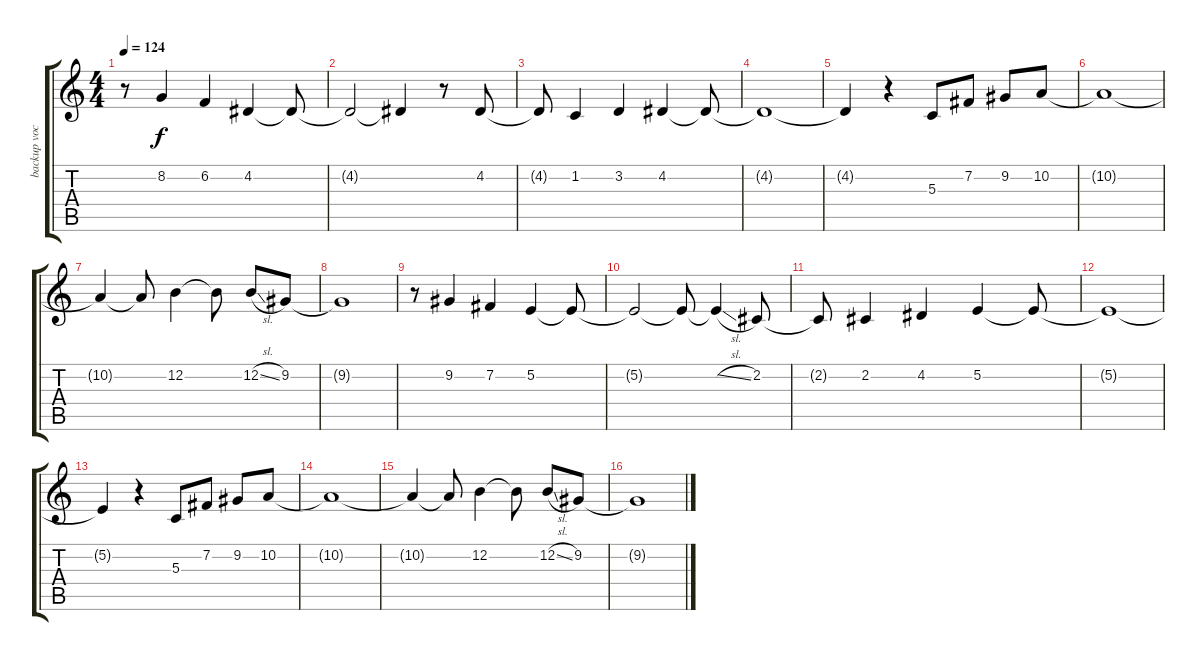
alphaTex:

\track ("backup vocals" "backup voc") {instrument lead6voice}
\staff {score tabs}
\tuning (E4 B3 G3 D3 A2 E2) {hide}
\ts (4 4)
\tempo 124
\clef g2
\ks c
r.8{dy f} 8.2.4 6.2.4 4.2.4 4.2{t}.8 |
4.2{t}.2 4.2{t}.4 r.8 4.2.8 |
4.2{t}.8 1.2.4 3.2.4 4.2.4 4.2{t}.8 |
4.2{t}.1 |
4.2{t}.4 r.4 5.3.8 7.2.8 9.2.8 10.2.8 |
10.2{t}.1 |
10.2{t}.4 10.2{t}.8 12.2.4 12.2{t}.8 12.2{sl}.8 9.2.8 |
9.2{t}.1 |
r.8 9.2.4 7.2.4 5.2.4 5.2{t}.8 |
5.2{t}.2 5.2{t}.8 5.2{sl t}.4 2.2.8 |
2.2{t}.8 2.2.4 4.2.4 5.2.4 5.2{t}.8 |
5.2{t}.1 |
5.2{t}.4 r.4 5.3.8 7.2.8 9.2.8 10.2.8 |
10.2{t}.1 |
10.2{t}.4 10.2{t}.8 12.2.4 12.2{t}.8 12.2{sl}.8 9.2.8 |
9.2{t}.1
